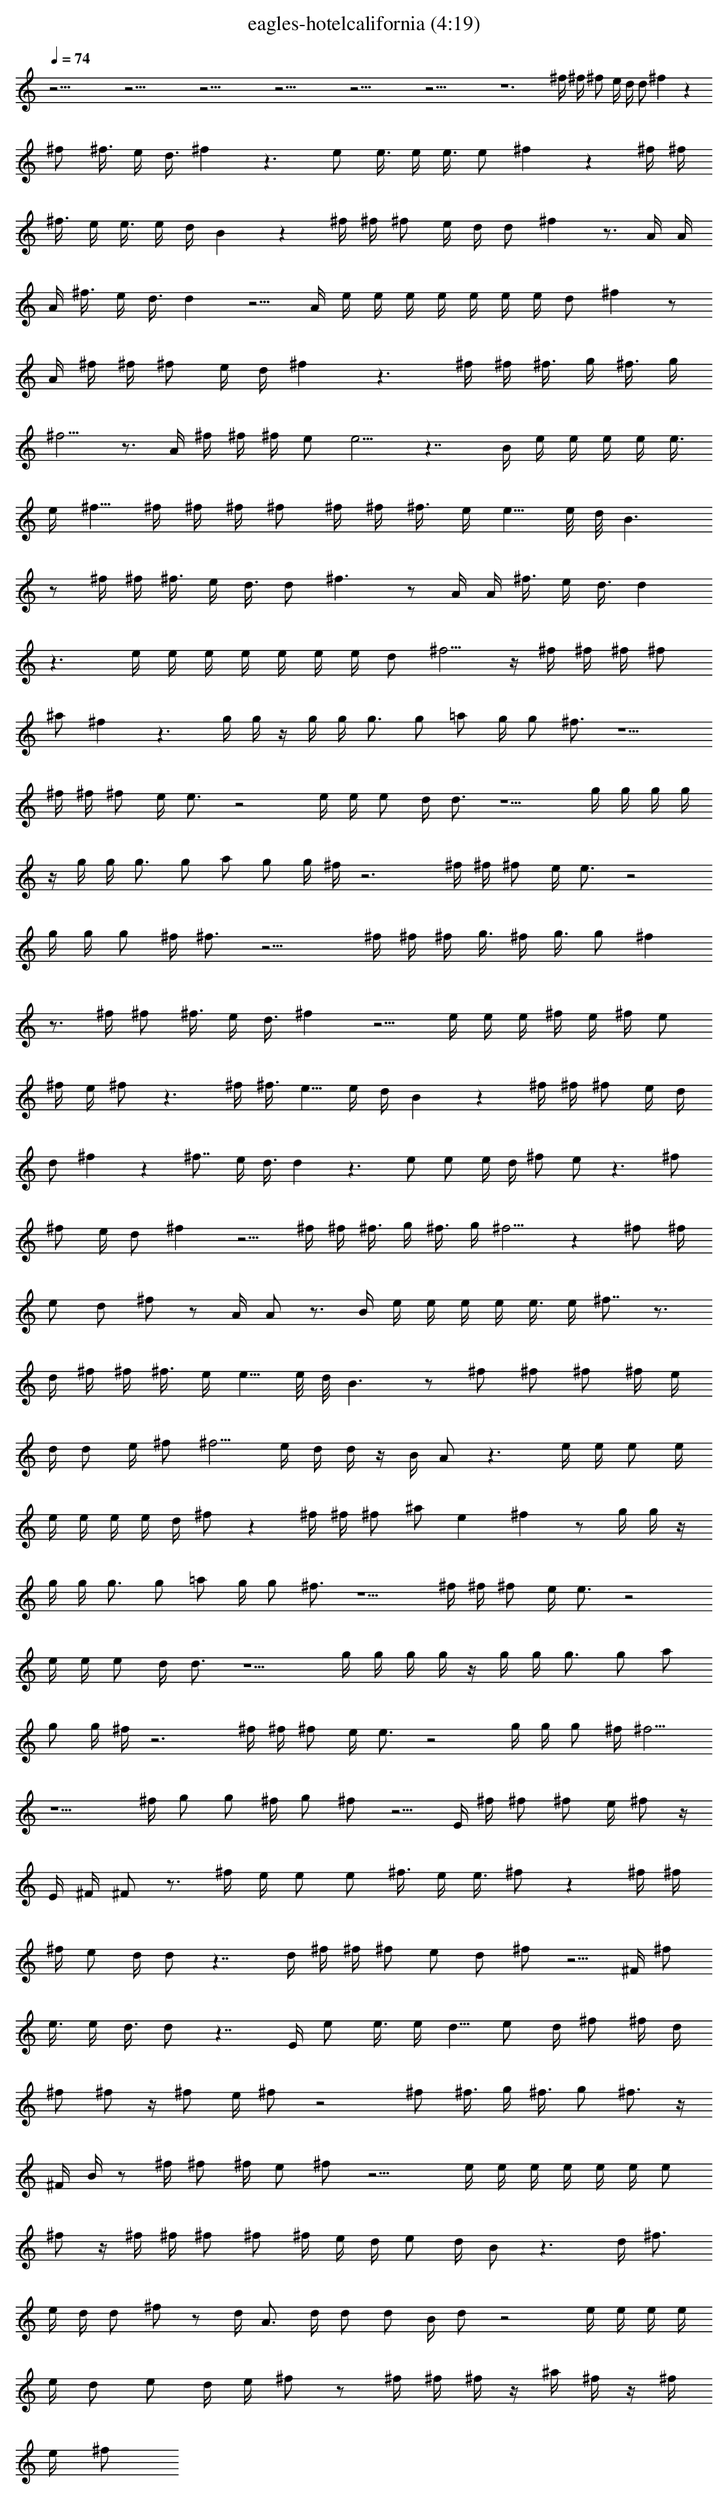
X:1
T:eagles-hotelcalifornia (4:19)
L:1/4
Q:74
K:C
z39/4 z39/4 z39/4 z39/4 z39/4 z39/4 z6 ^f/4 ^f/4 ^f/2 e/4 d/4 d/2 ^f z
^f/2 ^f3/8 e/4 d3/8 ^f z3/2 e/2 e3/8 e/4 e3/8 e/2 ^f z ^f/4 ^f/4
^f3/8 e/4 e3/8 e/4 d/4 B z ^f/4 ^f/4 ^f/2 e/4 d/4 d/2 ^f z3/4 A/4 A/4
A/4 ^f3/8 e/4 d3/8 d z5/4 A/4 e/4 e/4 e/4 e/4 e/4 e/4 e/4 d/2 ^f z/2
A/4 ^f/4 ^f/4 ^f/2 e/4 d/4 ^f z3/2 ^f/4 ^f/4 ^f3/8 g/4 ^f3/8 g/4
^f5/4 z3/4 A/4 ^f/4 ^f/4 ^f/4 e/2 e5/4 z7/4 B/4 e/4 e/4 e/4 e/4 e3/8
e/4 ^f5/8 ^f/4 ^f/4 ^f/4 ^f/2 ^f/4 ^f/4 ^f3/8 e/4 e5/8 e/8 d/8 B3/2
z/2 ^f/4 ^f/4 ^f3/8 e/4 d3/8 d/2 ^f3/2 z/2 A/4 A/4 ^f3/8 e/4 d3/8 d
z3/2 e/4 e/4 e/4 e/4 e/4 e/4 e/4 d/2 ^f5/4 z/4 ^f/4 ^f/4 ^f/4 ^f/2
^a/2 ^f z3/2 g/4 g/4 z/4 g/4 g/4 g3/4 g/2 =a/2 g/4 g/2 ^f3/4 z5/2
^f/4 ^f/4 ^f/2 e/4 e3/4 z2 e/4 e/4 e/2 d/4 d3/4 z5/2 g/4 g/4 g/4 g/4
z/4 g/4 g/4 g3/4 g/2 a/2 g/2 g/4 ^f/4 z3 ^f/4 ^f/4 ^f/2 e/4 e3/4 z2
g/4 g/4 g/2 ^f/4 ^f3/4 z11/4 ^f/4 ^f/4 ^f/4 g3/8 ^f/4 g3/8 g/2 ^f
z3/4 ^f/4 ^f/2 ^f3/8 e/4 d3/8 ^f z5/4 e/4 e/4 e/4 ^f/4 e/4 ^f/4 e/2
^f/4 e/4 ^f/2 z3/2 ^f/4 ^f3/8 e5/8 e/4 d/4 B z ^f/4 ^f/4 ^f/2 e/4 d/4
d/2 ^f z ^f7/8 e/4 d3/8 d z3/2 e/2 e/2 e/4 d/4 ^f/2 e/2 z3/2 ^f/2
^f/2 e/4 d/2 ^f z5/4 ^f/4 ^f/4 ^f3/8 g/4 ^f3/8 g/4 ^f5/4 z ^f/2 ^f/4
e/2 d/2 ^f/2 z/2 A/4 A/2 z3/4 B/4 e/4 e/4 e/4 e/4 e3/8 e/4 ^f7/8 z3/4
d/4 ^f/4 ^f/4 ^f3/8 e/4 e5/8 e/8 d/8 B3/2 z/2 ^f/2 ^f/2 ^f/2 ^f/4 e/4
d/4 d/2 e/4 ^f/2 ^f5/4 e/4 d/4 d/4 z/4 B/4 A/2 z3/2 e/4 e/4 e/2 e/4
e/4 e/4 e/4 e/4 d/4 ^f/2 z ^f/4 ^f/4 ^f/2 ^a/2 e ^f z/2 g/4 g/4 z/4
g/4 g/4 g3/4 g/2 =a/2 g/4 g/2 ^f3/4 z5/2 ^f/4 ^f/4 ^f/2 e/4 e3/4 z2
e/4 e/4 e/2 d/4 d3/4 z5/2 g/4 g/4 g/4 g/4 z/4 g/4 g/4 g3/4 g/2 a/2
g/2 g/4 ^f/4 z3 ^f/4 ^f/4 ^f/2 e/4 e3/4 z2 g/4 g/4 g/2 ^f/4 ^f5/4
z5/2 ^f/4 g/2 g/2 ^f/4 g/2 ^f/2 z5/4 E/4 ^f/4 ^f/2 ^f/2 e/4 ^f/2 z/4
E/4 ^F/4 ^F/2 z3/4 ^f/4 e/4 e/2 e/2 ^f3/8 e/4 e3/8 ^f/2 z ^f/4 ^f/4
^f/4 e/2 d/4 d/2 z7/4 d/4 ^f/4 ^f/4 ^f/2 e/2 d/2 ^f/2 z5/4 ^F/4 ^f/2
e3/8 e/4 d3/8 d/2 z7/4 E/4 e/2 e3/8 e/4 d5/8 e/2 d/4 ^f/2 ^f/4 d/4
^f/2 ^f/2 z/4 ^f/2 e/4 ^f/2 z2 ^f/2 ^f3/8 g/4 ^f3/8 g/2 ^f3/4 z/4
^F/4 B/4 z/2 ^f/4 ^f/2 ^f/4 e/2 ^f/2 z9/4 e/4 e/4 e/4 e/4 e/4 e/4 e/2
^f/2 z/4 ^f/4 ^f/4 ^f/2 ^f/2 ^f/4 e/4 d/4 e/2 d/4 B/2 z3/2 d/4 ^f3/4
e/4 d/4 d/2 ^f/2 z/2 d/4 A3/4 d/4 d/2 d/2 B/4 d/2 z2 e/4 e/4 e/4 e/4
e/4 d/2 e/2 d/4 e/4 ^f/2 z/2 ^f/4 ^f/4 ^f/4 z/4 ^a/4 ^f/4 z/4 ^f/4
e/4 ^f/2
